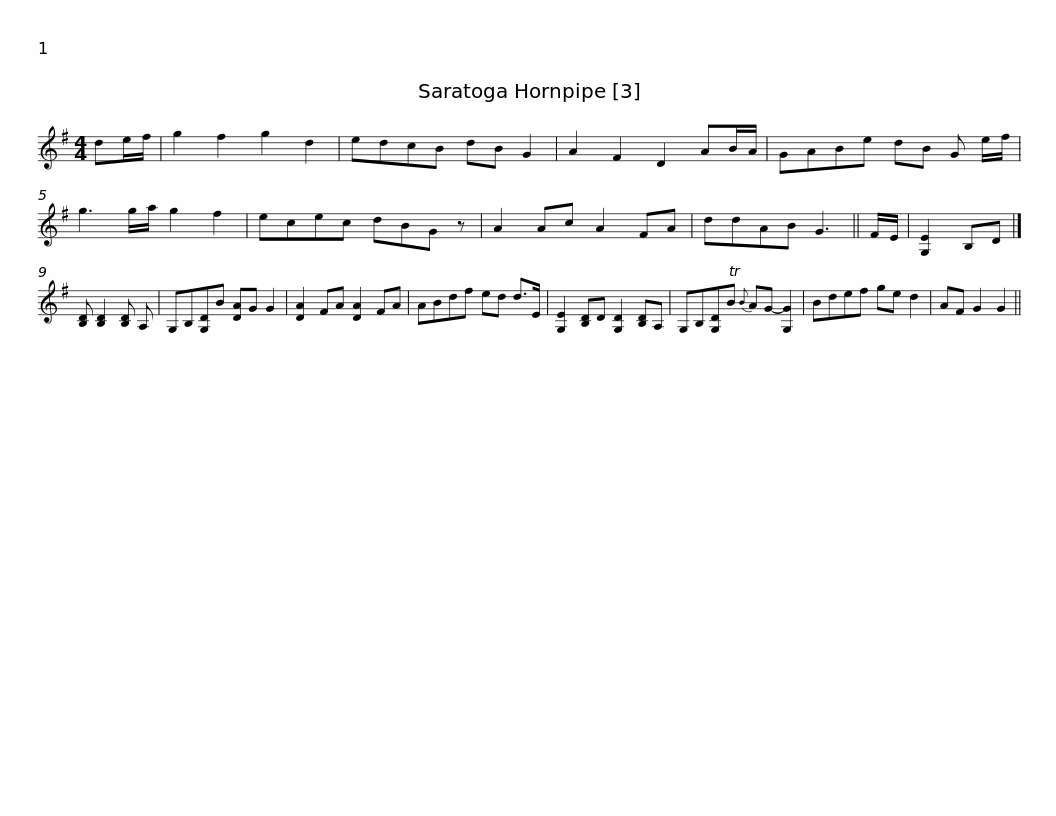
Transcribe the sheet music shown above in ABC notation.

X:1
L:1/8
M:4/4
I:linebreak $
K:G
V:1 treble
V:1
 de/f/ | g2 f2 g2 d2 | edcB dB G2 | A2 F2 D2 AB/A/ | GABe dB G e/f/ | %5
 g3 g/a/ g2 f2 | ecec dBG z |$ A2 Ac A2 FA | ddAB G3 || F/E/ | %10
 [G,E]2 B,D |] [B,D] [B,D]2 [B,D] A, | G,B,[G,D]B [DA]G G2 | [DA]2 FA [DA]2 FA |$ ABdf ed d>E | %15
 [G,E]2 [B,D]D [G,D]2 [B,D]A, | G,B,[G,D]TB{B} AG- [G,G]2 | Bdef ge d2 | AF G2 G2 || %19
